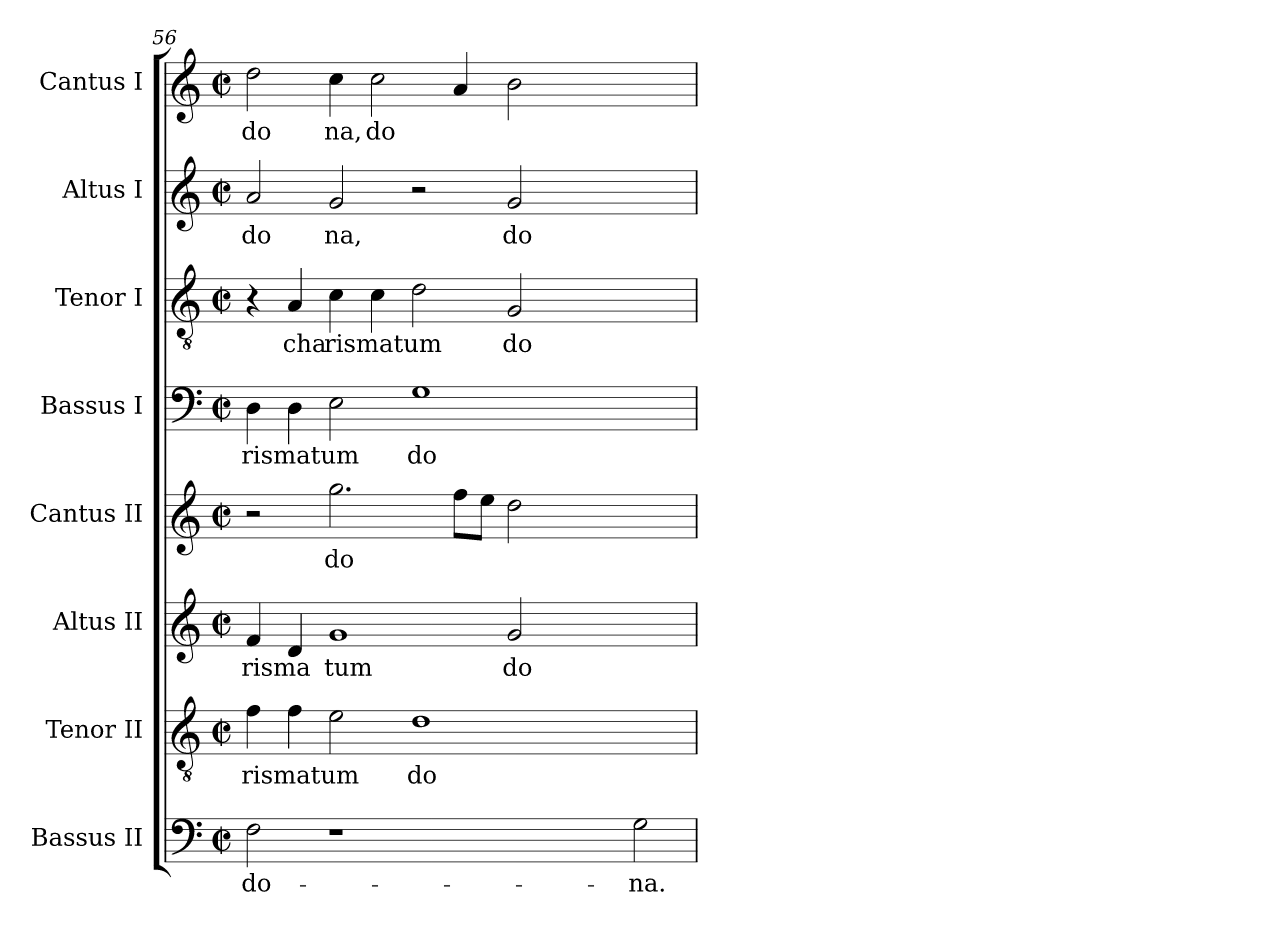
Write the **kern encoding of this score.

**kern	**text	**kern	**text	**kern	**text	**kern	**text	**kern	**text	**kern	**text	**kern	**text	**kern	**text
*part8	*part8	*part7	*part7	*part6	*part6	*part5	*part5	*part4	*part4	*part3	*part3	*part2	*part2	*part1	*part1
*staff8	*staff8	*staff7	*staff7	*staff6	*staff6	*staff5	*staff5	*staff4	*staff4	*staff3	*staff3	*staff2	*staff2	*staff1	*staff1
*I"Bassus II	*	*I"Tenor II	*	*I"Altus II	*	*I"Cantus II	*	*I"Bassus I	*	*I"Tenor I	*	*I"Altus I	*	*I"Cantus I	*
!!LO:PB:g=z
*clefF4	*	*clefGv2	*	*clefG2	*	*clefG2	*	*clefF4	*	*clefGv2	*	*clefG2	*	*clefG2	*
*M2/2	*	*M2/2	*	*M2/2	*	*M2/2	*	*M2/2	*	*M2/2	*	*M2/2	*	*M2/2	*
*met(c|)	*	*met(c|)	*	*met(c|)	*	*met(c|)	*	*met(c|)	*	*met(c|)	*	*met(c|)	*	*met(c|)	*
=56	=56	=56	=56	=56	=56	=56	=56	=56	=56	=56	=56	=56	=56	=56	=56
!	!LO:LY:b:cj	!	!LO:LY:b	!	!LO:LY:b	!	!	!	!LO:LY:b	!	!	!	!LO:LY:b:cj	!	!LO:LY:b:cj
2F\	do-	4f\	-rismatum	4f/	risma	2r	.	4D\	-rismatum	4r	.	2a/	do	2dd\	do
!	!	!	!	!	!	!	!	!	!	!	!LO:LY:b:cj	!	!	!	!
.	.	4f\	.	4d/	.	.	.	4D\	.	4A/	cha	.	.	.	.
!LO:N:vis=1	!	!	!	!	!LO:LY:b:cj	!	!LO:LY:b:cj	!	!	!	!LO:LY:b	!	!LO:LY:b:cj	!	!LO:LY:b:cj
0r	.	2e\	.	1g	tum	2.gg\	do	2E\	.	4c\	rismatum	2g/	na,	4cc\	na,
!	!	!	!	!	!	!	!	!	!	!	!	!	!	!	!LO:LY:b:cj
.	.	.	.	.	.	.	.	.	.	4c\	.	.	.	2cc\	do
!	!	!	!LO:LY:b:cj	!	!	!	!	!	!LO:LY:b:cj	!	!	!	!	!	!
.	.	1d	do	.	.	.	.	1G	do	2d\	.	2r	.	.	.
.	.	.	.	.	.	8ff\L	.	.	.	.	.	.	.	4a/	.
.	.	.	.	.	.	8ee\J	.	.	.	.	.	.	.	.	.
!	!	!	!	!	!LO:LY:b:cj	!	!	!	!	!	!LO:LY:b:cj	!	!LO:LY:b:cj	!	!
.	.	.	.	2g/	do	2dd\	.	.	.	2G/	do	2g/	do	2b\	.
.	.	1ryy	.	1ryy	.	1ryy	.	1ryy	.	1ryy	.	1ryy	.	1ryy	.
!	!LO:LY:b:cj	!	!	!	!	!	!	!	!	!	!	!	!	!	!
2G\	-na.	.	.	.	.	.	.	.	.	.	.	.	.	.	.
=	=	=	=	=	=	=	=	=	=	=	=	=	=	=	=
*-	*-	*-	*-	*-	*-	*-	*-	*-	*-	*-	*-	*-	*-	*-	*-
